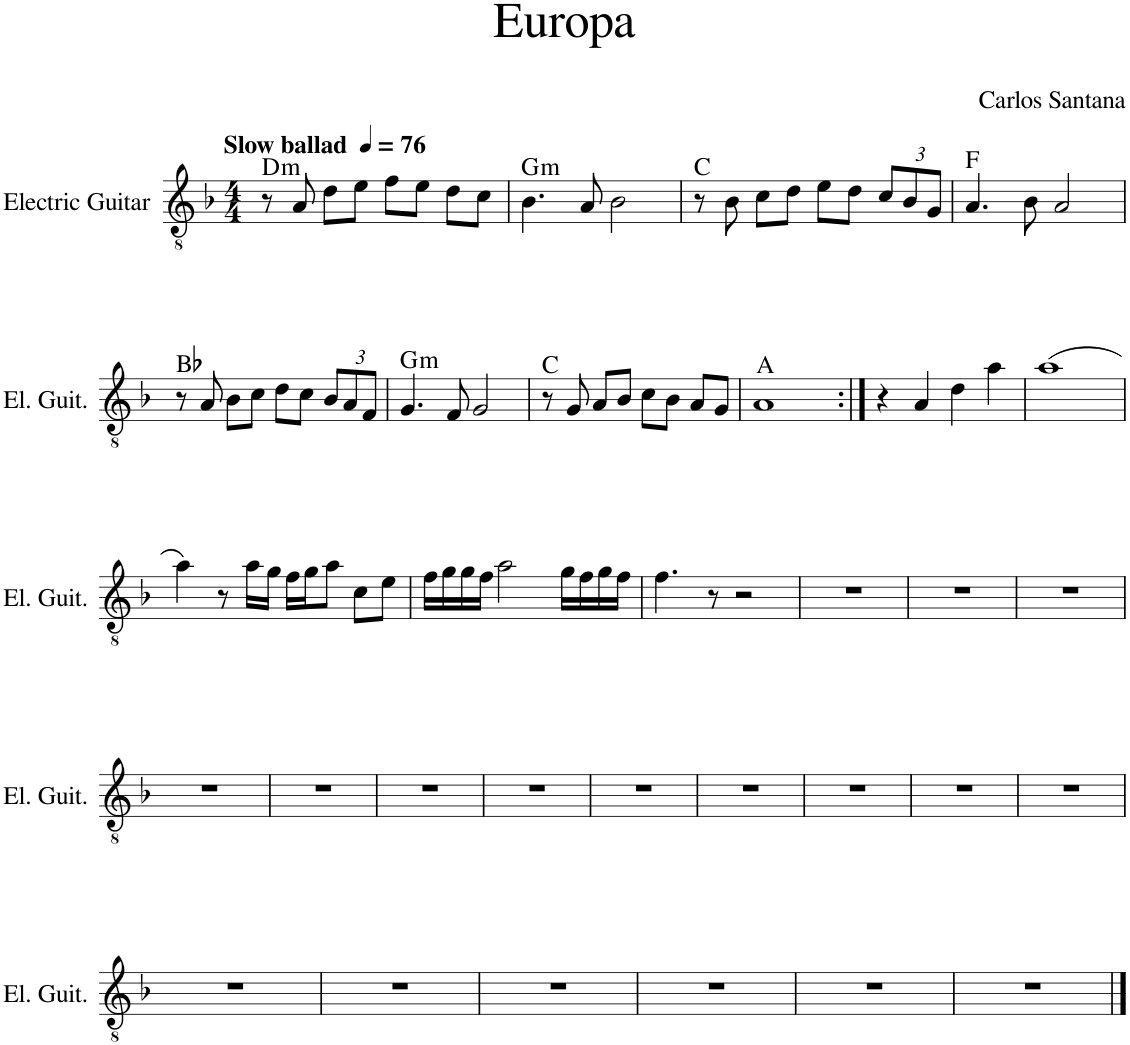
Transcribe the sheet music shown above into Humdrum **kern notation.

**kern	**harte
*part1	*part1
*staff1	*
*I"Electric Guitar	*
*I'El. Guit.	*
*clefGv2	*
*k[b-]	*
*M4/4	*
*MM76	*
=1	=1
!LO:TX:a:B:t=Slow ballad	!LO:H:kt=m
8r	D:min
8A/	.
8d\L	.
8e\J	.
8f\L	.
8e\J	.
8d\L	.
8c\J	.
=2	=2
!	!LO:H:kt=m
4.B-\	G:min
8A/	.
2B-\	.
=3	=3
8r	C:maj
8B-\	.
8c\L	.
8d\J	.
8e\L	.
8d\J	.
*Xbrackettup	*
12c/L	.
12B-/	.
12G/J	.
=4	=4
4.A/	F:maj
8B-\	.
2A/	.
!!LO:LB:g=z
=5	=5
8r	Bb:maj
8A/	.
8B-\L	.
8c\J	.
8d\L	.
8c\J	.
12B-/L	.
12A/	.
12F/J	.
=6	=6
!	!LO:H:kt=m
4.G/	G:min
8F/	.
2G/	.
=7	=7
8r	C:maj
8G/	.
8A/L	.
8B-/J	.
8c\L	.
8B-\J	.
8A/L	.
8G/J	.
=8	=8
1A	A:maj
=9:|!	=9:|!
4r	.
4A/	.
4d\	.
4a\	.
=10	=10
(1a	.
!!LO:LB:g=z
=11	=11
4a\)	.
8r	.
16a\LL	.
16g\JJ	.
16f\LL	.
16g\J	.
8a\J	.
8c\L	.
8e\J	.
=12	=12
16f\LL	.
16g\	.
16g\	.
16f\JJ	.
2a\	.
16g\LL	.
16f\	.
16g\	.
16f\JJ	.
=13	=13
4.f\	.
8r	.
2r	.
=14	=14
1r	.
=15	=15
1r	.
=16	=16
1r	.
!!LO:LB:g=z
=17	=17
1r	.
=18	=18
1r	.
=19	=19
1r	.
=20	=20
1r	.
=21	=21
1r	.
=22	=22
1r	.
=23	=23
1r	.
=24	=24
1r	.
=25	=25
1r	.
!!LO:LB:g=z
=26	=26
1r	.
=27	=27
1r	.
=28	=28
1r	.
=29	=29
1r	.
=30	=30
1r	.
=31	=31
1r	.
==	==
*-	*-
